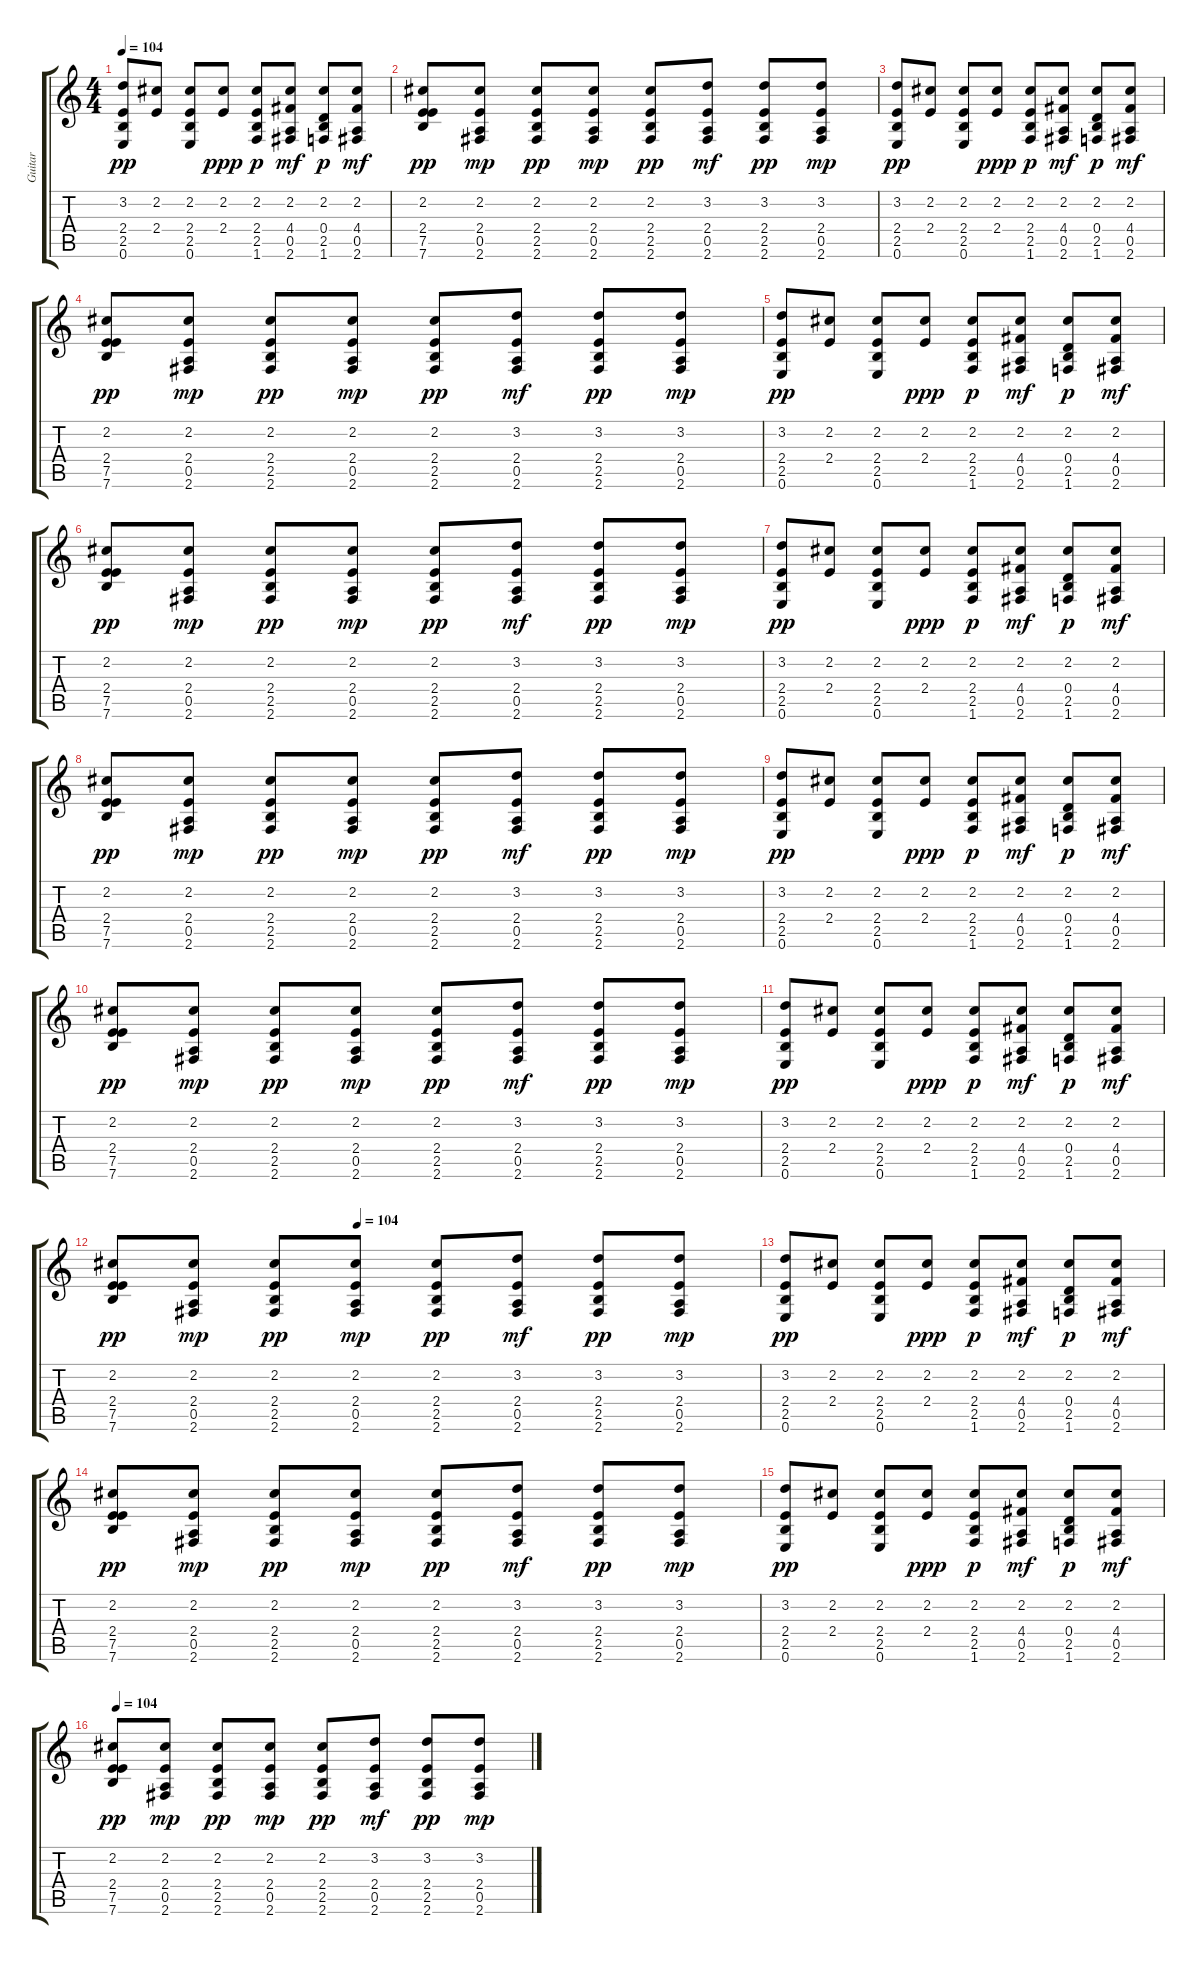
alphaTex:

\track ("Guitar" "Guitar") {instrument acousticguitarnylon}
\staff {score tabs}
\tuning (E4 B3 G3 D3 A2 E2) {hide}
\ts (4 4)
\tempo 104
\clef g2
\ks c
(3.2 2.4 2.5 0.6).8{dy pp} (2.2 2.4).8 (2.2 2.4 2.5 0.6).8 (2.2 2.4).8{dy ppp} (2.2 2.4 2.5 1.6).8{dy p} (2.2 4.4 0.5 2.6).8{dy mf} (2.2 0.4 2.5 1.6).8{dy p} (2.2 4.4 0.5 2.6).8{dy mf} |
(2.2 2.4 7.5 7.6).8{dy pp} (2.2 2.4 0.5 2.6).8{dy mp} (2.2 2.4 2.5 2.6).8{dy pp} (2.2 2.4 0.5 2.6).8{dy mp} (2.2 2.4 2.5 2.6).8{dy pp} (3.2 2.4 0.5 2.6).8{dy mf} (3.2 2.4 2.5 2.6).8{dy pp} (3.2 2.4 0.5 2.6).8{dy mp} |
(3.2 2.4 2.5 0.6).8{dy pp} (2.2 2.4).8 (2.2 2.4 2.5 0.6).8 (2.2 2.4).8{dy ppp} (2.2 2.4 2.5 1.6).8{dy p} (2.2 4.4 0.5 2.6).8{dy mf} (2.2 0.4 2.5 1.6).8{dy p} (2.2 4.4 0.5 2.6).8{dy mf} |
(2.2 2.4 7.5 7.6).8{dy pp} (2.2 2.4 0.5 2.6).8{dy mp} (2.2 2.4 2.5 2.6).8{dy pp} (2.2 2.4 0.5 2.6).8{dy mp} (2.2 2.4 2.5 2.6).8{dy pp} (3.2 2.4 0.5 2.6).8{dy mf} (3.2 2.4 2.5 2.6).8{dy pp} (3.2 2.4 0.5 2.6).8{dy mp} |
(3.2 2.4 2.5 0.6).8{dy pp} (2.2 2.4).8 (2.2 2.4 2.5 0.6).8 (2.2 2.4).8{dy ppp} (2.2 2.4 2.5 1.6).8{dy p} (2.2 4.4 0.5 2.6).8{dy mf} (2.2 0.4 2.5 1.6).8{dy p} (2.2 4.4 0.5 2.6).8{dy mf} |
(2.2 2.4 7.5 7.6).8{dy pp} (2.2 2.4 0.5 2.6).8{dy mp} (2.2 2.4 2.5 2.6).8{dy pp} (2.2 2.4 0.5 2.6).8{dy mp} (2.2 2.4 2.5 2.6).8{dy pp} (3.2 2.4 0.5 2.6).8{dy mf} (3.2 2.4 2.5 2.6).8{dy pp} (3.2 2.4 0.5 2.6).8{dy mp} |
(3.2 2.4 2.5 0.6).8{dy pp} (2.2 2.4).8 (2.2 2.4 2.5 0.6).8 (2.2 2.4).8{dy ppp} (2.2 2.4 2.5 1.6).8{dy p} (2.2 4.4 0.5 2.6).8{dy mf} (2.2 0.4 2.5 1.6).8{dy p} (2.2 4.4 0.5 2.6).8{dy mf} |
(2.2 2.4 7.5 7.6).8{dy pp} (2.2 2.4 0.5 2.6).8{dy mp} (2.2 2.4 2.5 2.6).8{dy pp} (2.2 2.4 0.5 2.6).8{dy mp} (2.2 2.4 2.5 2.6).8{dy pp} (3.2 2.4 0.5 2.6).8{dy mf} (3.2 2.4 2.5 2.6).8{dy pp} (3.2 2.4 0.5 2.6).8{dy mp} |
(3.2 2.4 2.5 0.6).8{dy pp} (2.2 2.4).8 (2.2 2.4 2.5 0.6).8 (2.2 2.4).8{dy ppp} (2.2 2.4 2.5 1.6).8{dy p} (2.2 4.4 0.5 2.6).8{dy mf} (2.2 0.4 2.5 1.6).8{dy p} (2.2 4.4 0.5 2.6).8{dy mf} |
(2.2 2.4 7.5 7.6).8{dy pp} (2.2 2.4 0.5 2.6).8{dy mp} (2.2 2.4 2.5 2.6).8{dy pp} (2.2 2.4 0.5 2.6).8{dy mp} (2.2 2.4 2.5 2.6).8{dy pp} (3.2 2.4 0.5 2.6).8{dy mf} (3.2 2.4 2.5 2.6).8{dy pp} (3.2 2.4 0.5 2.6).8{dy mp} |
(3.2 2.4 2.5 0.6).8{dy pp} (2.2 2.4).8 (2.2 2.4 2.5 0.6).8 (2.2 2.4).8{dy ppp} (2.2 2.4 2.5 1.6).8{dy p} (2.2 4.4 0.5 2.6).8{dy mf} (2.2 0.4 2.5 1.6).8{dy p} (2.2 4.4 0.5 2.6).8{dy mf} |
\tempo (104 0.375)
(2.2 2.4 7.5 7.6).8{dy pp} (2.2 2.4 0.5 2.6).8{dy mp} (2.2 2.4 2.5 2.6).8{dy pp} (2.2 2.4 0.5 2.6).8{dy mp} (2.2 2.4 2.5 2.6).8{dy pp} (3.2 2.4 0.5 2.6).8{dy mf} (3.2 2.4 2.5 2.6).8{dy pp} (3.2 2.4 0.5 2.6).8{dy mp} |
(3.2 2.4 2.5 0.6).8{dy pp} (2.2 2.4).8 (2.2 2.4 2.5 0.6).8 (2.2 2.4).8{dy ppp} (2.2 2.4 2.5 1.6).8{dy p} (2.2 4.4 0.5 2.6).8{dy mf} (2.2 0.4 2.5 1.6).8{dy p} (2.2 4.4 0.5 2.6).8{dy mf} |
(2.2 2.4 7.5 7.6).8{dy pp} (2.2 2.4 0.5 2.6).8{dy mp} (2.2 2.4 2.5 2.6).8{dy pp} (2.2 2.4 0.5 2.6).8{dy mp} (2.2 2.4 2.5 2.6).8{dy pp} (3.2 2.4 0.5 2.6).8{dy mf} (3.2 2.4 2.5 2.6).8{dy pp} (3.2 2.4 0.5 2.6).8{dy mp} |
(3.2 2.4 2.5 0.6).8{dy pp} (2.2 2.4).8 (2.2 2.4 2.5 0.6).8 (2.2 2.4).8{dy ppp} (2.2 2.4 2.5 1.6).8{dy p} (2.2 4.4 0.5 2.6).8{dy mf} (2.2 0.4 2.5 1.6).8{dy p} (2.2 4.4 0.5 2.6).8{dy mf} |
\tempo 104
(2.2 2.4 7.5 7.6).8{dy pp} (2.2 2.4 0.5 2.6).8{dy mp} (2.2 2.4 2.5 2.6).8{dy pp} (2.2 2.4 0.5 2.6).8{dy mp} (2.2 2.4 2.5 2.6).8{dy pp} (3.2 2.4 0.5 2.6).8{dy mf} (3.2 2.4 2.5 2.6).8{dy pp} (3.2 2.4 0.5 2.6).8{dy mp}
